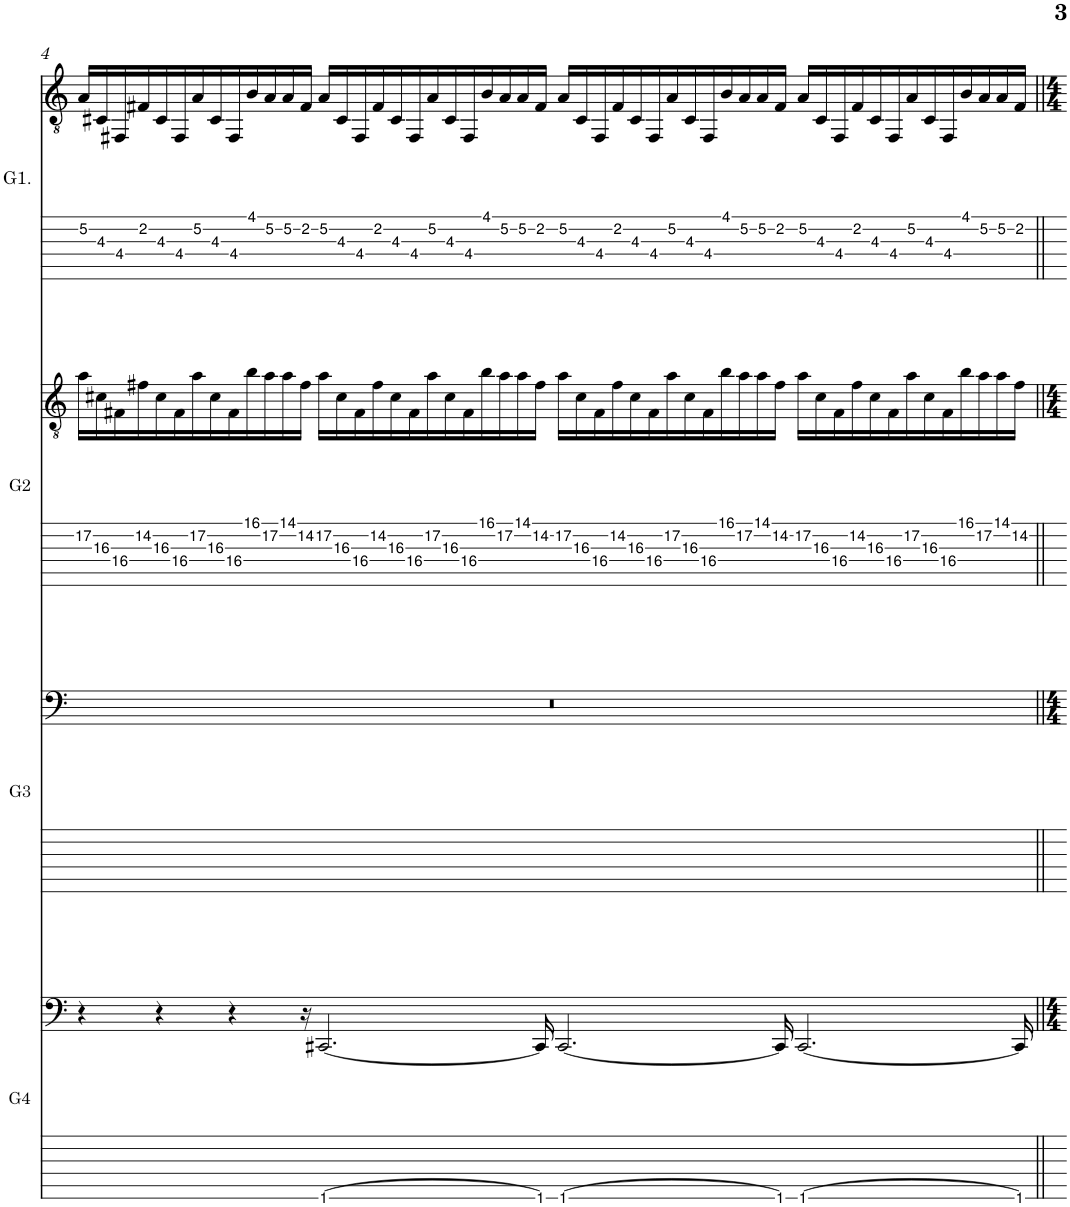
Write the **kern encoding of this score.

**kern	**kern	**kern	**kern	**kern	**kern	**kern	**kern
*part4	*part4	*part3	*part3	*part2	*part2	*part1	*part1
*staff8	*staff7	*staff6	*staff5	*staff4	*staff3	*staff2	*staff1
*I"G4	*	*I"G3	*	*I"G2	*	*I"G1	*
*I'G4	*	*I'G3	*	*I'G2	*	*I'G1.	*
!!LO:PB:g=z
*clefF4	*clefF4	*clefF4	*clefF4	*	*clefGv2	*	*clefGv2
*	*	*	*	*Trd-7c-12	*Trd-7c-12	*Trd-7c-12	*Trd-7c-12
*k[]	*k[]	*k[]	*k[]	*k[]	*k[]	*k[]	*k[]
*M13/4	*M13/4	*M13/4	*M13/4	*M13/4	*M13/4	*M13/4	*M13/4
=4	=4	=4	=4	=4	=4	=4	=4
4r	4r	4%13r	4%13r	16aLL	16a\LL	16ALL	16A/LL
.	.	.	.	16c#	16c#X\	16C#	16C#X/
.	.	.	.	16F#	16F#X\	16FF#	16FF#X/
.	.	.	.	16f#	16f#X\	16F#	16F#X/
4r	4r	.	.	16c#	16c#\	16C#	16C#/
.	.	.	.	16F#	16F#\	16FF#	16FF#/
.	.	.	.	16a	16a\	16A	16A/
.	.	.	.	16c#	16c#\	16C#	16C#/
4r	4r	.	.	16F#	16F#\	16FF#	16FF#/
.	.	.	.	16b	16b\	16B	16B/
.	.	.	.	16a	16a\	16A	16A/
.	.	.	.	16a	16a\	16A	16A/
16r	16r	.	.	16f#	16f#\JJ	16F#	16F#/JJ
[2.CC#	[2.CC#X/	.	.	16a	16a\LL	16A	16A/LL
.	.	.	.	16c#	16c#\	16C#X	16C#/
.	.	.	.	16F#	16F#\	16FF#X	16FF#/
.	.	.	.	16f#	16f#\	16F#X	16F#/
.	.	.	.	16c#	16c#\	16C#	16C#/
.	.	.	.	16F#	16F#\	16FF#	16FF#/
.	.	.	.	16a	16a\	16A	16A/
.	.	.	.	16c#	16c#\	16C#	16C#/
.	.	.	.	16F#	16F#\	16FF#	16FF#/
.	.	.	.	16b	16b\	16B	16B/
.	.	.	.	16a	16a\	16A	16A/
.	.	.	.	16a	16a\	16A	16A/
16CC#]	16CC#/]	.	.	16f#	16f#\JJ	16F#	16F#/JJ
[2.CC#	[2.CC#/	.	.	16a	16a\LL	16A	16A/LL
.	.	.	.	16c#	16c#\	16C#X	16C#/
.	.	.	.	16F#	16F#\	16FF#X	16FF#/
.	.	.	.	16f#	16f#\	16F#X	16F#/
.	.	.	.	16c#	16c#\	16C#	16C#/
.	.	.	.	16F#	16F#\	16FF#	16FF#/
.	.	.	.	16a	16a\	16A	16A/
.	.	.	.	16c#	16c#\	16C#	16C#/
.	.	.	.	16F#	16F#\	16FF#	16FF#/
.	.	.	.	16b	16b\	16B	16B/
.	.	.	.	16a	16a\	16A	16A/
.	.	.	.	16a	16a\	16A	16A/
16CC#]	16CC#/]	.	.	16f#	16f#\JJ	16F#	16F#/JJ
[2.CC#	[2.CC#/	.	.	16a	16a\LL	16A	16A/LL
.	.	.	.	16c#	16c#\	16C#X	16C#/
.	.	.	.	16F#	16F#\	16FF#X	16FF#/
.	.	.	.	16f#	16f#\	16F#X	16F#/
.	.	.	.	16c#	16c#\	16C#	16C#/
.	.	.	.	16F#	16F#\	16FF#	16FF#/
.	.	.	.	16a	16a\	16A	16A/
.	.	.	.	16c#	16c#\	16C#	16C#/
.	.	.	.	16F#	16F#\	16FF#	16FF#/
.	.	.	.	16b	16b\	16B	16B/
.	.	.	.	16a	16a\	16A	16A/
.	.	.	.	16a	16a\	16A	16A/
16CC#]	16CC#/]	.	.	16f#JJ	16f#\JJ	16F#JJ	16F#/JJ
=||	=||	=||	=||	=||	=||	=||	=||
*-	*-	*-	*-	*-	*-	*-	*-
